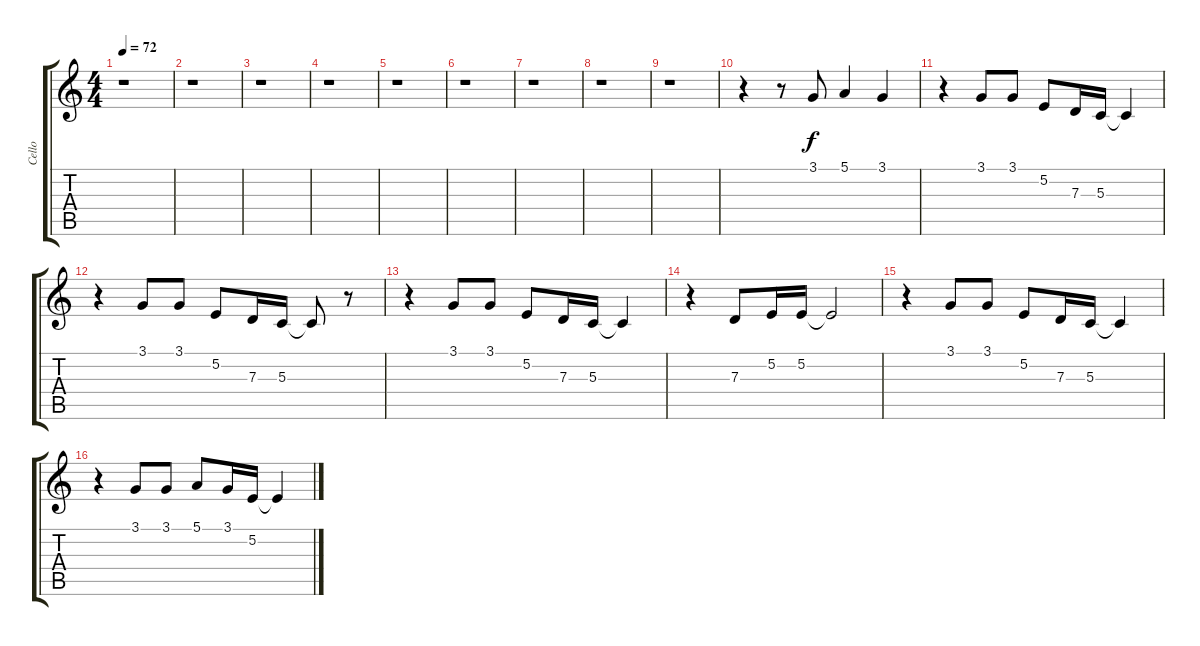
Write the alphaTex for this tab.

\track ("Cello" "Cello") {instrument cello}
\staff {score tabs}
\tuning (E4 B3 G3 D3 A2 E2) {hide}
\ts (4 4)
\tempo 72
\clef g2
\ks c
r.1{dy f} |
r.1 |
r.1 |
r.1 |
r.1 |
r.1 |
r.1 |
r.1 |
r.1 |
r.4 r.8 3.1.8 5.1.4 3.1.4 |
r.4 3.1.8 3.1.8 5.2.8 7.3.16 5.3.16 5.3{t}.4 |
r.4 3.1.8 3.1.8 5.2.8 7.3.16 5.3.16 5.3{t}.8 r.8 |
r.4 3.1.8 3.1.8 5.2.8 7.3.16 5.3.16 5.3{t}.4 |
r.4 7.3.8 5.2.16 5.2.16 5.2{t}.2 |
r.4 3.1.8 3.1.8 5.2.8 7.3.16 5.3.16 5.3{t}.4 |
r.4 3.1.8 3.1.8 5.1.8 3.1.16 5.2.16 5.2{t}.4
